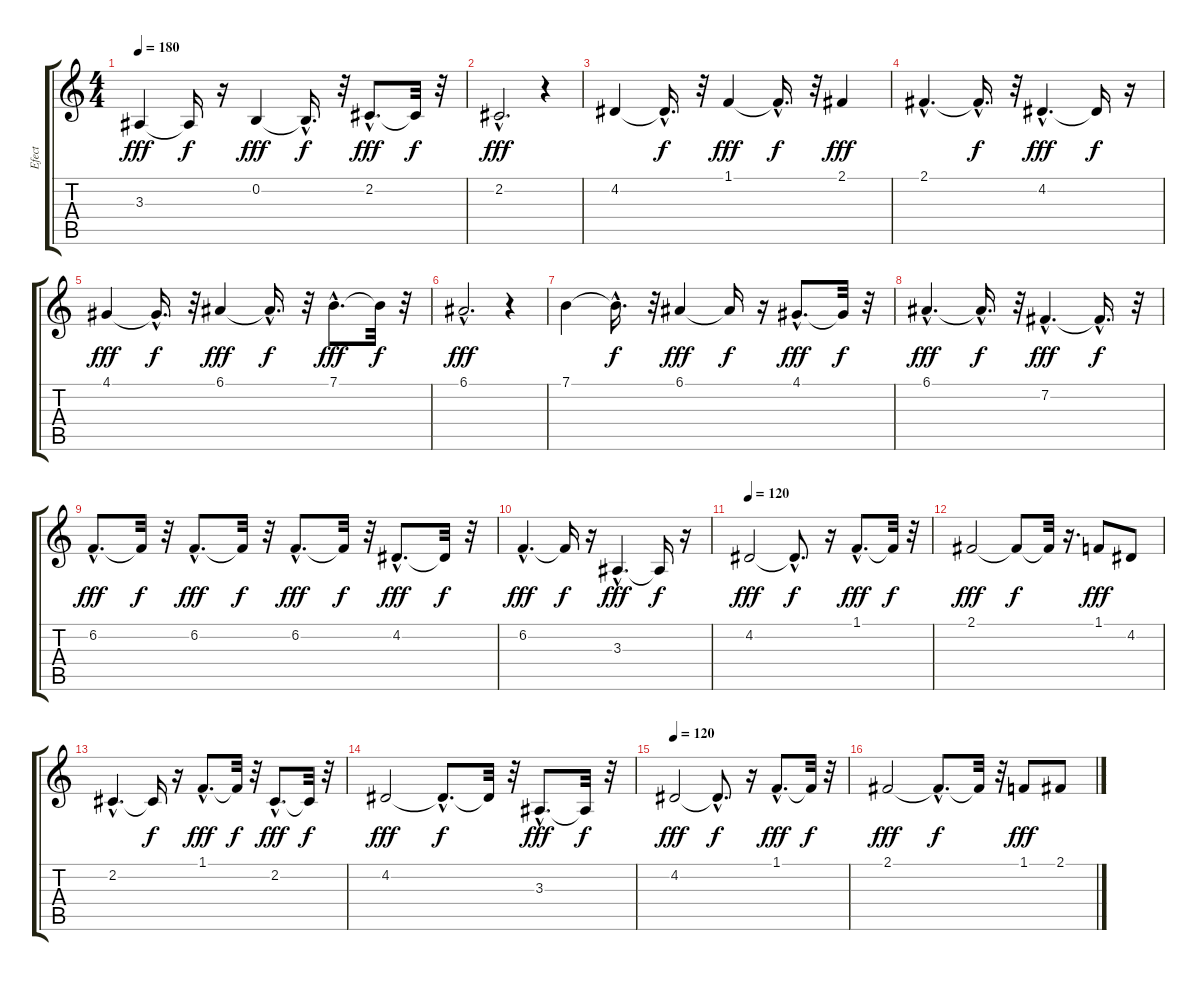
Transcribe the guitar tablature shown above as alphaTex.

\track ("Efect" "Efect") {instrument seashore}
\staff {score tabs}
\tuning (E4 B3 G3 D3 A2 E2) {hide}
\ts (4 4)
\tempo 180
\clef g2
\ks c
3.3.4{dy fff} 3.3{t}.16{dy f} r.16 0.2.4{dy fff} 0.2{hac t}.16{d dy f} r.32 2.2{hac}.8{d dy fff} 2.2{t}.32{dy f} r.32 |
2.2{hac}.2{d dy fff} r.4 |
4.2.4 4.2{hac t}.16{d dy f} r.32 1.1.4{dy fff} 1.1{hac t}.16{d dy f} r.32 2.1.4{dy fff} |
2.1{hac}.4{d} 2.1{hac t}.16{d dy f} r.32 4.2{hac}.4{d dy fff} 4.2{t}.16{dy f} r.16 |
4.1.4{dy fff} 4.1{hac t}.16{d dy f} r.32 6.1.4{dy fff} 6.1{hac t}.16{d dy f} r.32 7.1{hac}.8{d dy fff} 7.1{t}.32{dy f} r.32 |
6.1{hac}.2{d dy fff} r.4 |
7.1.4 7.1{hac t}.16{d dy f} r.32 6.1.4{dy fff} 6.1{t}.16{dy f} r.16 4.1{hac}.8{d dy fff} 4.1{t}.32{dy f} r.32 |
6.1{hac}.4{d dy fff} 6.1{hac t}.16{d dy f} r.32 7.2{hac}.4{d dy fff} 7.2{hac t}.16{d dy f} r.32 |
6.2{hac}.8{d dy fff} 6.2{t}.32{dy f} r.32 6.2{hac}.8{d dy fff} 6.2{t}.32{dy f} r.32 6.2{hac}.8{d dy fff} 6.2{t}.32{dy f} r.32 4.2{hac}.8{d dy fff} 4.2{t}.32{dy f} r.32 |
6.2{hac}.4{d dy fff} 6.2{t}.16{dy f} r.16 3.3{hac}.4{d dy fff} 3.3{t}.16{dy f} r.16 |
\tempo 120
4.2.2{dy fff} 4.2{hac t}.8{d dy f} r.16 1.1{hac}.8{d dy fff} 1.1{t}.32{dy f} r.32 |
2.1.2{dy fff} 2.1{t}.8{dy f} 2.1{t}.32 r.16{d} 1.1.8{dy fff} 4.2.8 |
2.2{hac}.4{d} 2.2{t}.16{dy f} r.16 1.1{hac}.8{d dy fff} 1.1{t}.32{dy f} r.32 2.2{hac}.8{d dy fff} 2.2{t}.32{dy f} r.32 |
4.2.2{dy fff} 4.2{hac t}.8{d dy f} 4.2{t}.32 r.32 3.3{hac}.8{d dy fff} 3.3{t}.32{dy f} r.32 |
\tempo 120
4.2.2{dy fff} 4.2{hac t}.8{d dy f} r.16 1.1{hac}.8{d dy fff} 1.1{t}.32{dy f} r.32 |
2.1.2{dy fff} 2.1{hac t}.8{d dy f} 2.1{t}.32 r.32 1.1.8{dy fff} 2.1.8
